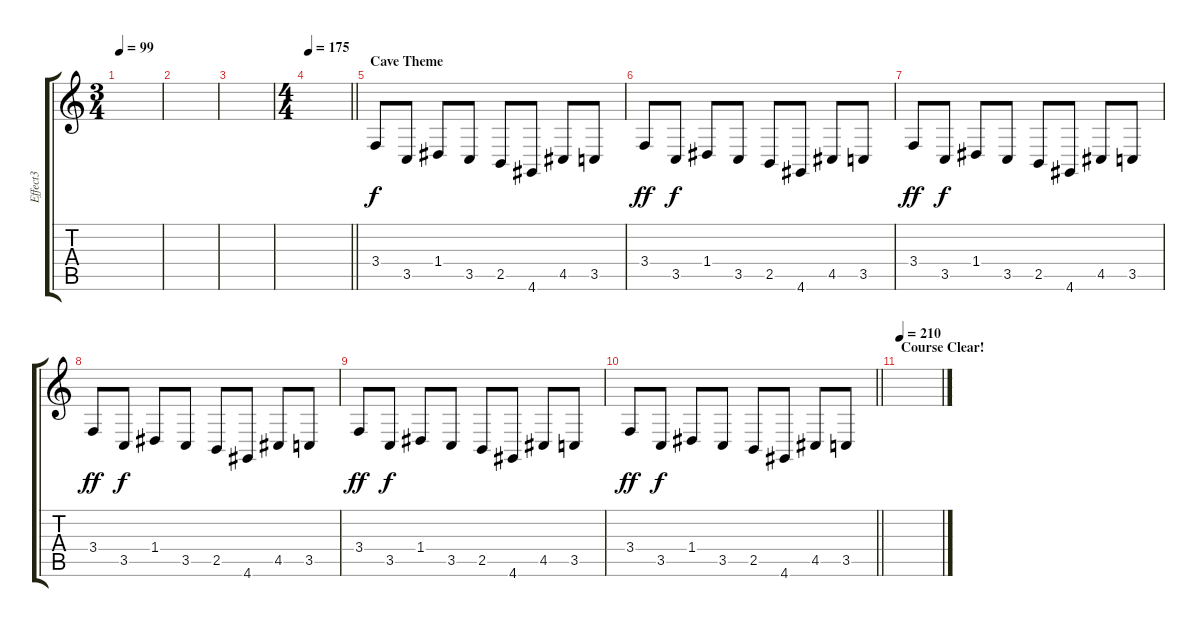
\track ("Effect3" "Effect3") {instrument kalimba}
\staff {score tabs}
\tuning (E4 B3 G3 D3 A2 E2) {hide}
\ts (3 4)
\tempo 99
\clef g2
\ks c
|
|
|
\ts (4 4)
\tempo 175
\barLineRight lightlight
|
\section ("" "Cave Theme")
3.4.8 3.5.8{dy f} 1.4.8 3.5.8 2.5.8 4.6.8 4.5.8 3.5.8 |
3.4.8{dy ff} 3.5.8{dy f} 1.4.8 3.5.8 2.5.8 4.6.8 4.5.8 3.5.8 |
3.4.8{dy ff} 3.5.8{dy f} 1.4.8 3.5.8 2.5.8 4.6.8 4.5.8 3.5.8 |
3.4.8{dy ff} 3.5.8{dy f} 1.4.8 3.5.8 2.5.8 4.6.8 4.5.8 3.5.8 |
3.4.8{dy ff} 3.5.8{dy f} 1.4.8 3.5.8 2.5.8 4.6.8 4.5.8 3.5.8 |
\barLineRight lightlight
3.4.8{dy ff} 3.5.8{dy f} 1.4.8 3.5.8 2.5.8 4.6.8 4.5.8 3.5.8 |
\section ("" "Course Clear!")
\tempo 210
